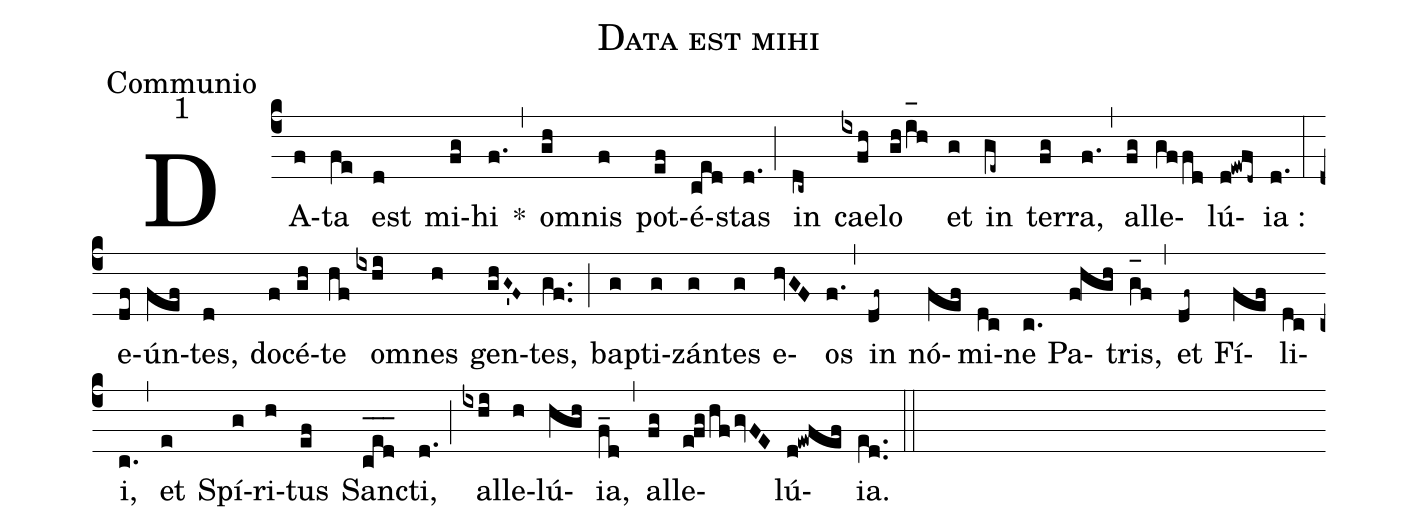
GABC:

name:Data est mihi;
office-part:Communio;
mode:1;
%%
(c4) DA(f)ta(fe) est(d) mi(fg)hi(f.) *(,) o(gh)mnis(f) pot(ef)é(ced)stas(d.) (;) in(dc~) cae(ixfh)lo(gh/i_[oh:h]h) et(g) in(ge~) ter(fg)ra,(f.) (,) al(fg)le(gffd)lú(d!ewfd~){ia} :(d.) (:) e(df)ún(fef)tes,(d) do(f)cé(gh)te(hf) o(ixhi)mnes(h) gen(ghG~'F~)tes,(gf..) (;) ba(g)pti(g)zán(g)tes(g) e(hvGF)os(f.) (,) in(df~) nó(fef)mi(dc)ne(c.) Pa(f!hgh)tris,(g_[oh:h]f) (,) et(df~) Fí(fef)li(dc)i,(c.) (,) et(e) Spí(g)ri(h)tus(ef) San(c_[oh:h]e_[oh:h]d_[oh:h])cti,(d.) (;) al(ixhi)le(h)lú(hgh){ia},(f_d) (,) al(fg)le(efghfgvFE)lú(d!ewfef){ia}.(e[ll:1]d..) (::)
